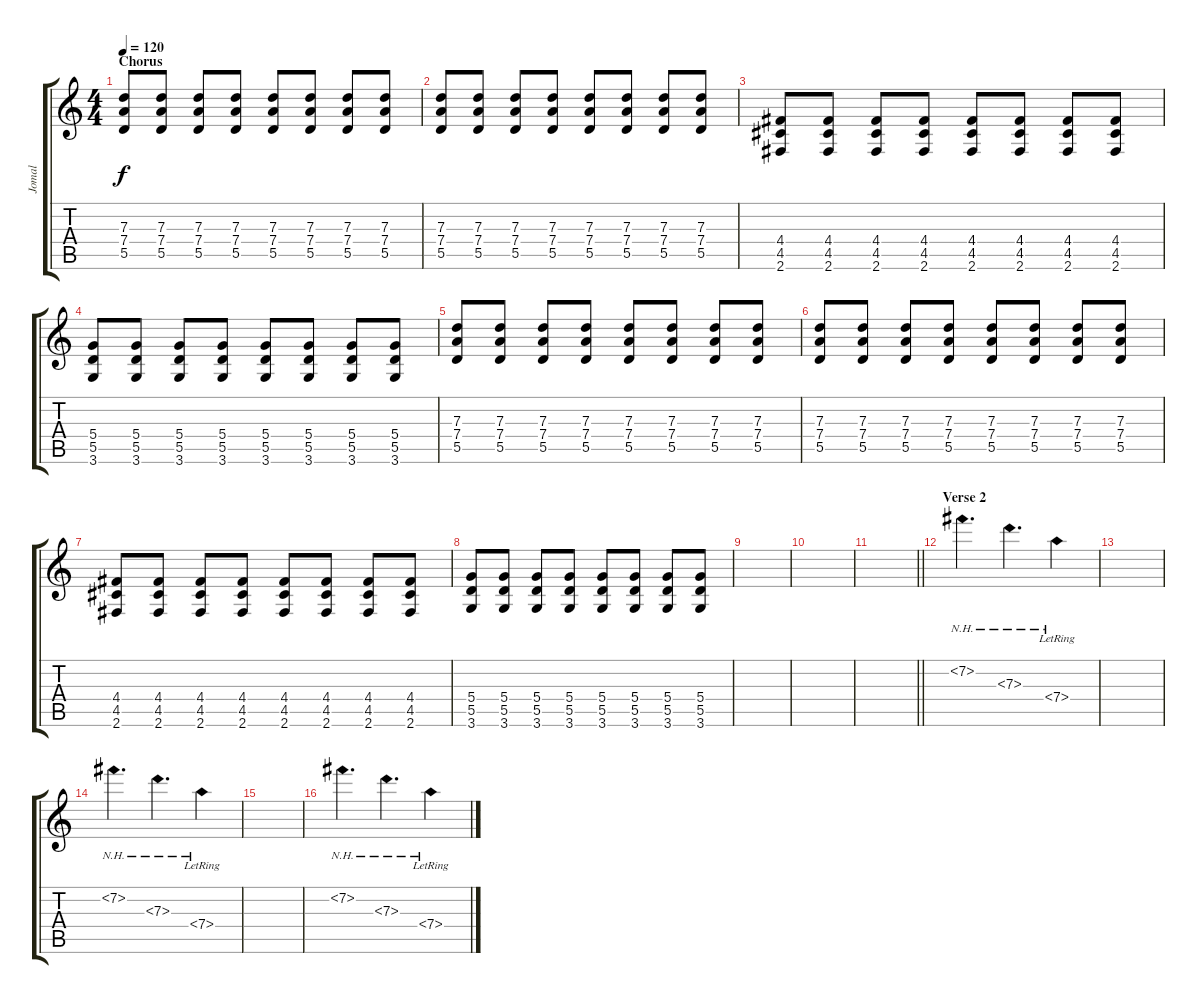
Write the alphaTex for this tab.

\track ("Jomal" "Jomal") {instrument distortionguitar}
\staff {score tabs}
\tuning (E4 B3 G3 D3 A2 E2) {hide}
\ts (4 4)
\section ("" "Chorus")
\tempo 120
\clef g2
\ks c
(7.3 7.4 5.5).8{dy f} (7.3 7.4 5.5).8 (7.3 7.4 5.5).8 (7.3 7.4 5.5).8 (7.3 7.4 5.5).8 (7.3 7.4 5.5).8 (7.3 7.4 5.5).8 (7.3 7.4 5.5).8 |
(7.3 7.4 5.5).8 (7.3 7.4 5.5).8 (7.3 7.4 5.5).8 (7.3 7.4 5.5).8 (7.3 7.4 5.5).8 (7.3 7.4 5.5).8 (7.3 7.4 5.5).8 (7.3 7.4 5.5).8 |
(4.4 4.5 2.6).8 (4.4 4.5 2.6).8 (4.4 4.5 2.6).8 (4.4 4.5 2.6).8 (4.4 4.5 2.6).8 (4.4 4.5 2.6).8 (4.4 4.5 2.6).8 (4.4 4.5 2.6).8 |
(5.4 5.5 3.6).8 (5.4 5.5 3.6).8 (5.4 5.5 3.6).8 (5.4 5.5 3.6).8 (5.4 5.5 3.6).8 (5.4 5.5 3.6).8 (5.4 5.5 3.6).8 (5.4 5.5 3.6).8 |
(7.3 7.4 5.5).8 (7.3 7.4 5.5).8 (7.3 7.4 5.5).8 (7.3 7.4 5.5).8 (7.3 7.4 5.5).8 (7.3 7.4 5.5).8 (7.3 7.4 5.5).8 (7.3 7.4 5.5).8 |
(7.3 7.4 5.5).8 (7.3 7.4 5.5).8 (7.3 7.4 5.5).8 (7.3 7.4 5.5).8 (7.3 7.4 5.5).8 (7.3 7.4 5.5).8 (7.3 7.4 5.5).8 (7.3 7.4 5.5).8 |
(4.4 4.5 2.6).8 (4.4 4.5 2.6).8 (4.4 4.5 2.6).8 (4.4 4.5 2.6).8 (4.4 4.5 2.6).8 (4.4 4.5 2.6).8 (4.4 4.5 2.6).8 (4.4 4.5 2.6).8 |
(5.4 5.5 3.6).8 (5.4 5.5 3.6).8 (5.4 5.5 3.6).8 (5.4 5.5 3.6).8 (5.4 5.5 3.6).8 (5.4 5.5 3.6).8 (5.4 5.5 3.6).8 (5.4 5.5 3.6).8 |
|
|
\barLineRight lightlight
|
\section ("" "Verse 2")
7.2{nh}.4{d} 7.3{nh}.4{d} 7.4{nh lr}.4 |
|
7.2{nh}.4{d} 7.3{nh}.4{d} 7.4{nh lr}.4 |
|
7.2{nh}.4{d} 7.3{nh}.4{d} 7.4{nh lr}.4
